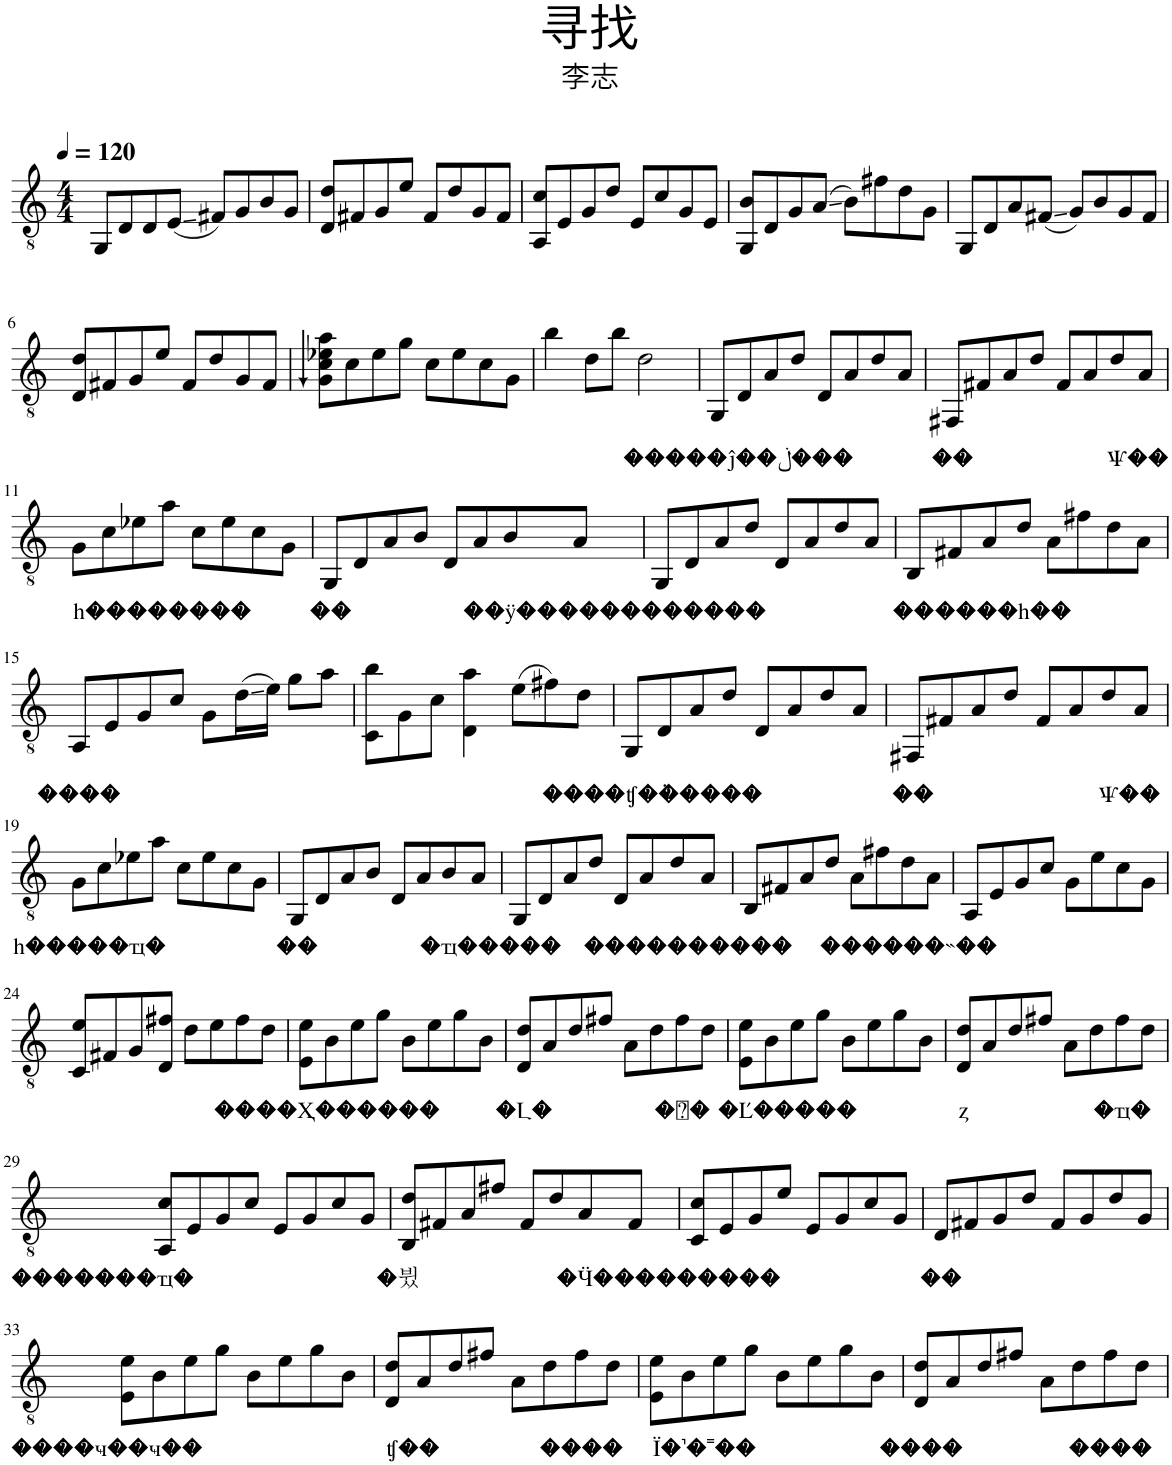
**kern	**text
*part1	*part1
*staff1	*staff1
*I"���� 1	*
*clefGv2	*
*k[]	*
*M4/4	*
*MM120	*
=1	=1
8GG/L	.
8D/	.
8D/	.
(8E/J	.
8F#X/L)	.
8G/	.
8B/	.
8G/J	.
=2	=2
8D/ 8d/L	.
8F#X/	.
8G/	.
8e/J	.
8F#/L	.
8d/	.
8G/	.
8F#/J	.
=3	=3
8AA/ 8c/L	.
8E/	.
8G/	.
8d/J	.
8E/L	.
8c/	.
8G/	.
8E/J	.
=4	=4
8GG/ 8B/L	.
8D/	.
8G/	.
(8A/J	.
8B\L)	.
8f#X\	.
8d\	.
8G\J	.
=5	=5
8GG/L	.
8D/	.
8A/	.
(8F#X/J	.
8G/L)	.
8B/	.
8G/	.
8F#/J	.
!!LO:LB:g=z
=6	=6
8D/ 8d/L	.
8F#X/	.
8G/	.
8e/J	.
8F#/L	.
8d/	.
8G/	.
8F#/J	.
=7	=7
8G\: 8c\: 8e-X\: 8a\:L	.
8c\	.
8e-\	.
8g\J	.
8c\L	.
8e-\	.
8c\	.
8G\J	.
=8	=8
4b\	.
8d\L	.
8b\J	.
2d\	.
=9	=9
!	!LO:LY:b
8GG/L	���ڶ��ĵ�����
8D/	.
8A/	.
8d/J	.
8D/L	.
8A/	.
8d/	.
8A/J	.
=10	=10
!	!LO:LY:b
8FF#X/L	��
8F#X/	.
8A/	.
8d/J	.
8F#/L	.
8A/	.
!	!LO:LY:b
8d/	Ѱ��
8A/J	.
!!LO:LB:g=z
=11	=11
!	!LO:LY:b
8G\L	һ��������
8c\	.
8e-X\	.
8a\J	.
8c\L	.
8e-\	.
8c\	.
8G\J	.
=12	=12
!	!LO:LY:b
8GG/L	��
8D/	.
8A/	.
8B/J	.
8D/L	.
8A/	.
!	!LO:LY:b
8B/	��ÿ��
8A/J	.
=13	=13
!	!LO:LY:b
8GG/L	����������
8D/	.
8A/	.
8d/J	.
8D/L	.
8A/	.
8d/	.
8A/J	.
=14	=14
!	!LO:LY:b
8BB/L	��
8F#X/	.
8A/	.
!	!LO:LY:b
8d/J	����һ��
8A\L	.
8f#X\	.
8d\	.
8A\J	.
!!LO:LB:g=z
=15	=15
!	!LO:LY:b
8AA/L	����
8E/	.
8G/	.
8c/J	.
8G\L	.
(16d\L	.
16e\JJ)	.
8g\L	.
8a\J	.
=16	=16
8C\ 8b\L	.
8G\	.
8c\J	.
4D\ 4a\	.
(8e\L	.
8f#X\)	.
!	!LO:LY:b
8d\J	����
=17	=17
!	!LO:LY:b
8GG/L	ʧ�ܵ�����
8D/	.
8A/	.
8d/J	.
8D/L	.
8A/	.
8d/	.
8A/J	.
=18	=18
!	!LO:LY:b
8FF#X/L	��
8F#X/	.
8A/	.
8d/J	.
8F#/L	.
8A/	.
!	!LO:LY:b
8d/	Ѱ��
8A/J	.
!!LO:LB:g=z
=19	=19
!	!LO:LY:b
8G\L	һ�����ҵ�
8c\	.
8e-X\	.
8a\J	.
8c\L	.
8e-\	.
8c\	.
8G\J	.
=20	=20
!	!LO:LY:b
8GG/L	��
8D/	.
8A/	.
8B/J	.
8D/L	.
8A/	.
!	!LO:LY:b
8B/	�ҵ�
8A/J	.
=21	=21
!	!LO:LY:b
8GG/L	����
8D/	.
8A/	.
8d/J	.
8D/L	.
!	!LO:LY:b
8A/	������
8d/	.
8A/J	.
=22	=22
!	!LO:LY:b
8BB/L	����
8F#X/	.
8A/	.
8d/J	.
8A\L	.
!	!LO:LY:b
8f#X\	������
8d\	.
8A\J	.
=23	=23
!	!LO:LY:b
8AA/L	˵��
8E/	.
8G/	.
8c/J	.
8G\L	.
8e\	.
8c\	.
8G\J	.
!!LO:LB:g=z
=24	=24
8C/ 8e/L	.
8F#X/	.
8G/	.
8D/ 8f#X/J	.
8d\L	.
8e\	.
8f#\	.
8d\J	.
=25	=25
!	!LO:LY:b
8E\ 8e\L	����Ҳ������
8B\	.
8e\	.
8g\J	.
8B\L	.
8e\	.
8g\	.
8B\J	.
=26	=26
!	!LO:LY:b
8D/ 8d/L	�Լ�
8A/	.
8d/	.
8f#X/J	.
8A\L	.
8d\	.
!	!LO:LY:b
8f#\	�޴�
8d\J	.
=27	=27
!	!LO:LY:b
8E\ 8e\L	�Ľ�����
8B\	.
8e\	.
8g\J	.
8B\L	.
8e\	.
8g\	.
8B\J	.
=28	=28
!	!LO:LY:b
8D/ 8d/L	ȥ
8A/	.
8d/	.
8f#X/J	.
8A\L	.
8d\	.
!	!LO:LY:b
8f#\	�ҵ�
8d\J	.
!!LO:LB:g=z
=29	=29
!	!LO:LY:b
8AA/ 8c/L	�������ҵ�
8E/	.
8G/	.
8c/J	.
8E/L	.
8G/	.
8c/	.
8G/J	.
=30	=30
!	!LO:LY:b
8BB/ 8d/L	�뷨
8F#X/	.
8A/	.
8f#X/J	.
8F#/L	.
8d/	.
!	!LO:LY:b
8A/	�Ӵ�
8F#/J	.
=31	=31
!	!LO:LY:b
8C/ 8c/L	��������
8E/	.
8G/	.
8e/J	.
8E/L	.
8G/	.
8c/	.
8G/J	.
=32	=32
!	!LO:LY:b
8D/L	��
8F#X/	.
8G/	.
8d/J	.
8F#/L	.
8G/	.
8d/	.
8G/J	.
!!LO:LB:g=z
=33	=33
!	!LO:LY:b
8E\ 8e\L	����ҹ��ҹ��
8B\	.
8e\	.
8g\J	.
8B\L	.
8e\	.
8g\	.
8B\J	.
=34	=34
!	!LO:LY:b
8D/ 8d/L	ʧ��
8A/	.
8d/	.
8f#X/J	.
8A\L	.
8d\	.
!	!LO:LY:b
8f#\	����
8d\J	.
=35	=35
!	!LO:LY:b
8E\ 8e\L	Ϊ�˺�˭��
8B\	.
8e\	.
8g\J	.
8B\L	.
8e\	.
8g\	.
8B\J	.
=36	=36
!	!LO:LY:b
8D/ 8d/L	����
8A/	.
8d/	.
8f#X/J	.
8A\L	.
8d\	.
!	!LO:LY:b
8f#\	����
8d\J	.
=	=
*-	*-
